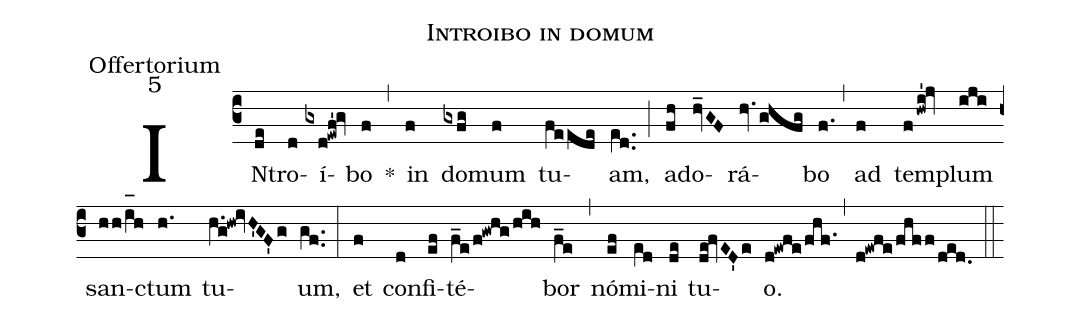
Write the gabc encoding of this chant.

name:Introibo in domum;
office-part:Offertorium;
mode:5;
%%
(c3) IN(de)tro(d)í(gxd!ewf'!gv)bo(f) *(,) in(f) do(gxfg)mum(f) tu(feede)am,(e[ll:1]d..) (;) ad(fh)o(hv_GF)rá(hv.ghfg)bo(f.) (,) ad(f) tem(f/hwi'!jv)plum(iji) san(hh/i_[oh:h]h)ctum(h.) tu(h.g!hw!ivH'GF'g)um,(gf..) (:) et(f) con(d)fi(ef)té(f_e/f!gwhg/hih)bor(f_e) (,) nó(ef)mi(e[ll:1]d)ni(de) tu(de!fvED'e)o.(d!ewfe/fhf.1) (,) (d!ewfe/fhff/ded.) (::)
